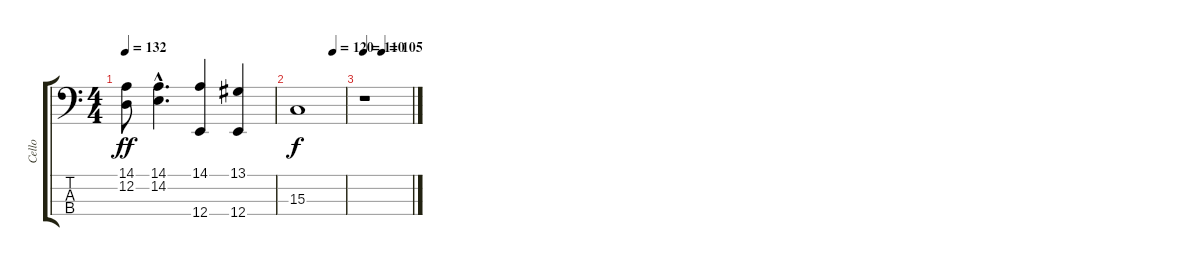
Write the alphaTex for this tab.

\track ("Cello" "Cello") {instrument cello}
\staff {score tabs}
\tuning (G2 D2 A1 E1) {hide}
\ts (4 4)
\tempo 132
\clef f4
\ks c
(14.1{t} 12.2{t}).8{dy ff} (14.1{hac} 14.2{hac}).4{d} (14.1 12.4).4 (13.1 12.4).4 |
\tempo (120 0.75)
15.3.1{dy f} |
\tempo 110
\tempo (105 0.375)
r.1
